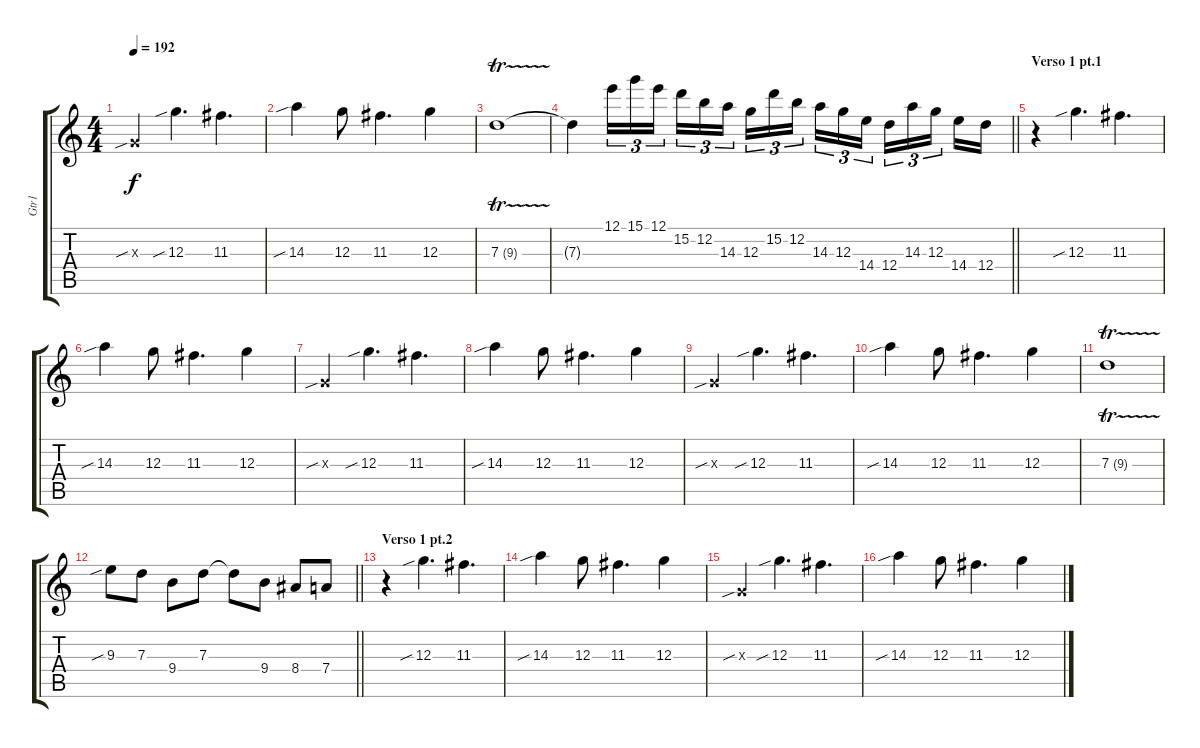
\track ("Gtr1" "Gtr1") {instrument overdrivenguitar}
\staff {score tabs}
\tuning (E4 B3 G3 D3 A2 E2) {hide}
\ts (4 4)
\tempo 192
\clef g2
\ks c
0.3{sib x}.4{dy f} 12.3{sib}.4{d} 11.3.4{d} |
14.3{sib}.4 12.3.8 11.3.4{d} 12.3.4 |
7.3{tr (9 16)}.1 |
\barLineRight lightlight
7.3{t}.4 12.1.16{tu (3 2)} 15.1.16{tu (3 2)} 12.1.16{tu (3 2) beam splitsecondary} 15.2.16{tu (3 2)} 12.2.16{tu (3 2)} 14.3.16{tu (3 2)} 12.3.16{tu (3 2)} 15.2.16{tu (3 2)} 12.2.16{tu (3 2) beam splitsecondary} 14.3.16{tu (3 2)} 12.3.16{tu (3 2)} 14.4.16{tu (3 2)} 12.4.16{tu (3 2)} 14.3.16{tu (3 2)} 12.3.16{tu (3 2) beam splitsecondary} 14.4.16 12.4.16 |
\section ("" "Verso 1 pt.1")
r.4 12.3{sib}.4{d} 11.3.4{d} |
14.3{sib}.4 12.3.8 11.3.4{d} 12.3.4 |
0.3{sib x}.4 12.3{sib}.4{d} 11.3.4{d} |
14.3{sib}.4 12.3.8 11.3.4{d} 12.3.4 |
0.3{sib x}.4 12.3{sib}.4{d} 11.3.4{d} |
14.3{sib}.4 12.3.8 11.3.4{d} 12.3.4 |
7.3{tr (9 16)}.1 |
\barLineRight lightlight
9.3{sib}.8 7.3.8 9.4.8 7.3.8 7.3{t}.8 9.4.8 8.4.8 7.4.8 |
\section ("" "Verso 1 pt.2")
r.4 12.3{sib}.4{d} 11.3.4{d} |
14.3{sib}.4 12.3.8 11.3.4{d} 12.3.4 |
0.3{sib x}.4 12.3{sib}.4{d} 11.3.4{d} |
14.3{sib}.4 12.3.8 11.3.4{d} 12.3.4
